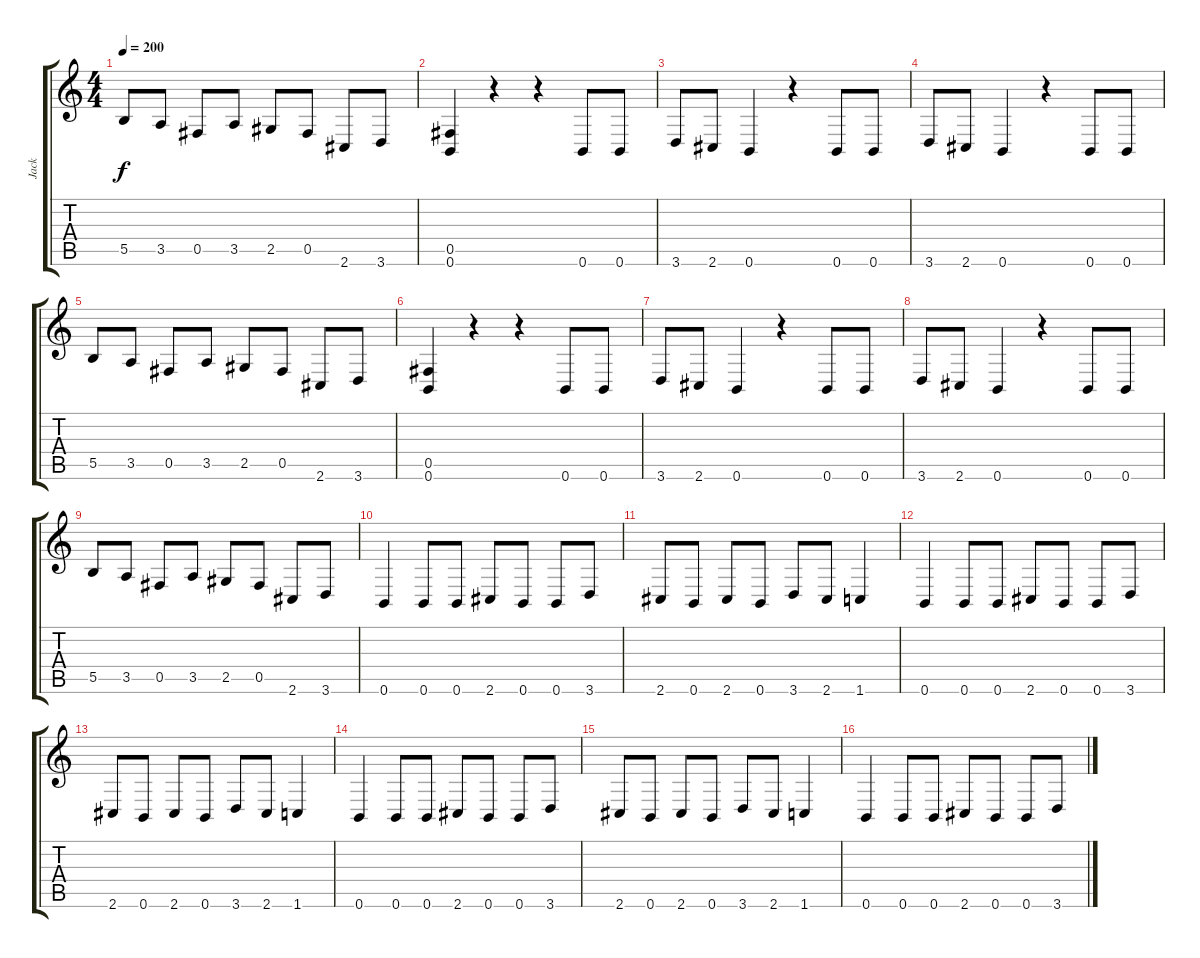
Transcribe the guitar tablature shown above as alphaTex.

\track ("Jack" "Jack") {instrument distortionguitar}
\staff {score tabs}
\tuning (Db4 Ab3 E3 B2 Gb2 B1) {hide}
\ts (4 4)
\tempo 200
\clef g2
\ks c
5.5.8{dy f} 3.5.8 0.5.8 3.5.8 2.5.8 0.5.8 2.6.8 3.6.8 |
(0.5 0.6).4 r.4 r.4 0.6.8 0.6.8 |
3.6.8 2.6.8 0.6.4 r.4 0.6.8 0.6.8 |
3.6.8 2.6.8 0.6.4 r.4 0.6.8 0.6.8 |
5.5.8 3.5.8 0.5.8 3.5.8 2.5.8 0.5.8 2.6.8 3.6.8 |
(0.5 0.6).4 r.4 r.4 0.6.8 0.6.8 |
3.6.8 2.6.8 0.6.4 r.4 0.6.8 0.6.8 |
3.6.8 2.6.8 0.6.4 r.4 0.6.8 0.6.8 |
5.5.8 3.5.8 0.5.8 3.5.8 2.5.8 0.5.8 2.6.8 3.6.8 |
0.6.4 0.6.8 0.6.8 2.6.8 0.6.8 0.6.8 3.6.8 |
2.6.8 0.6.8 2.6.8 0.6.8 3.6.8 2.6.8 1.6.4 |
0.6.4 0.6.8 0.6.8 2.6.8 0.6.8 0.6.8 3.6.8 |
2.6.8 0.6.8 2.6.8 0.6.8 3.6.8 2.6.8 1.6.4 |
0.6.4 0.6.8 0.6.8 2.6.8 0.6.8 0.6.8 3.6.8 |
2.6.8 0.6.8 2.6.8 0.6.8 3.6.8 2.6.8 1.6.4 |
0.6.4 0.6.8 0.6.8 2.6.8 0.6.8 0.6.8 3.6.8
